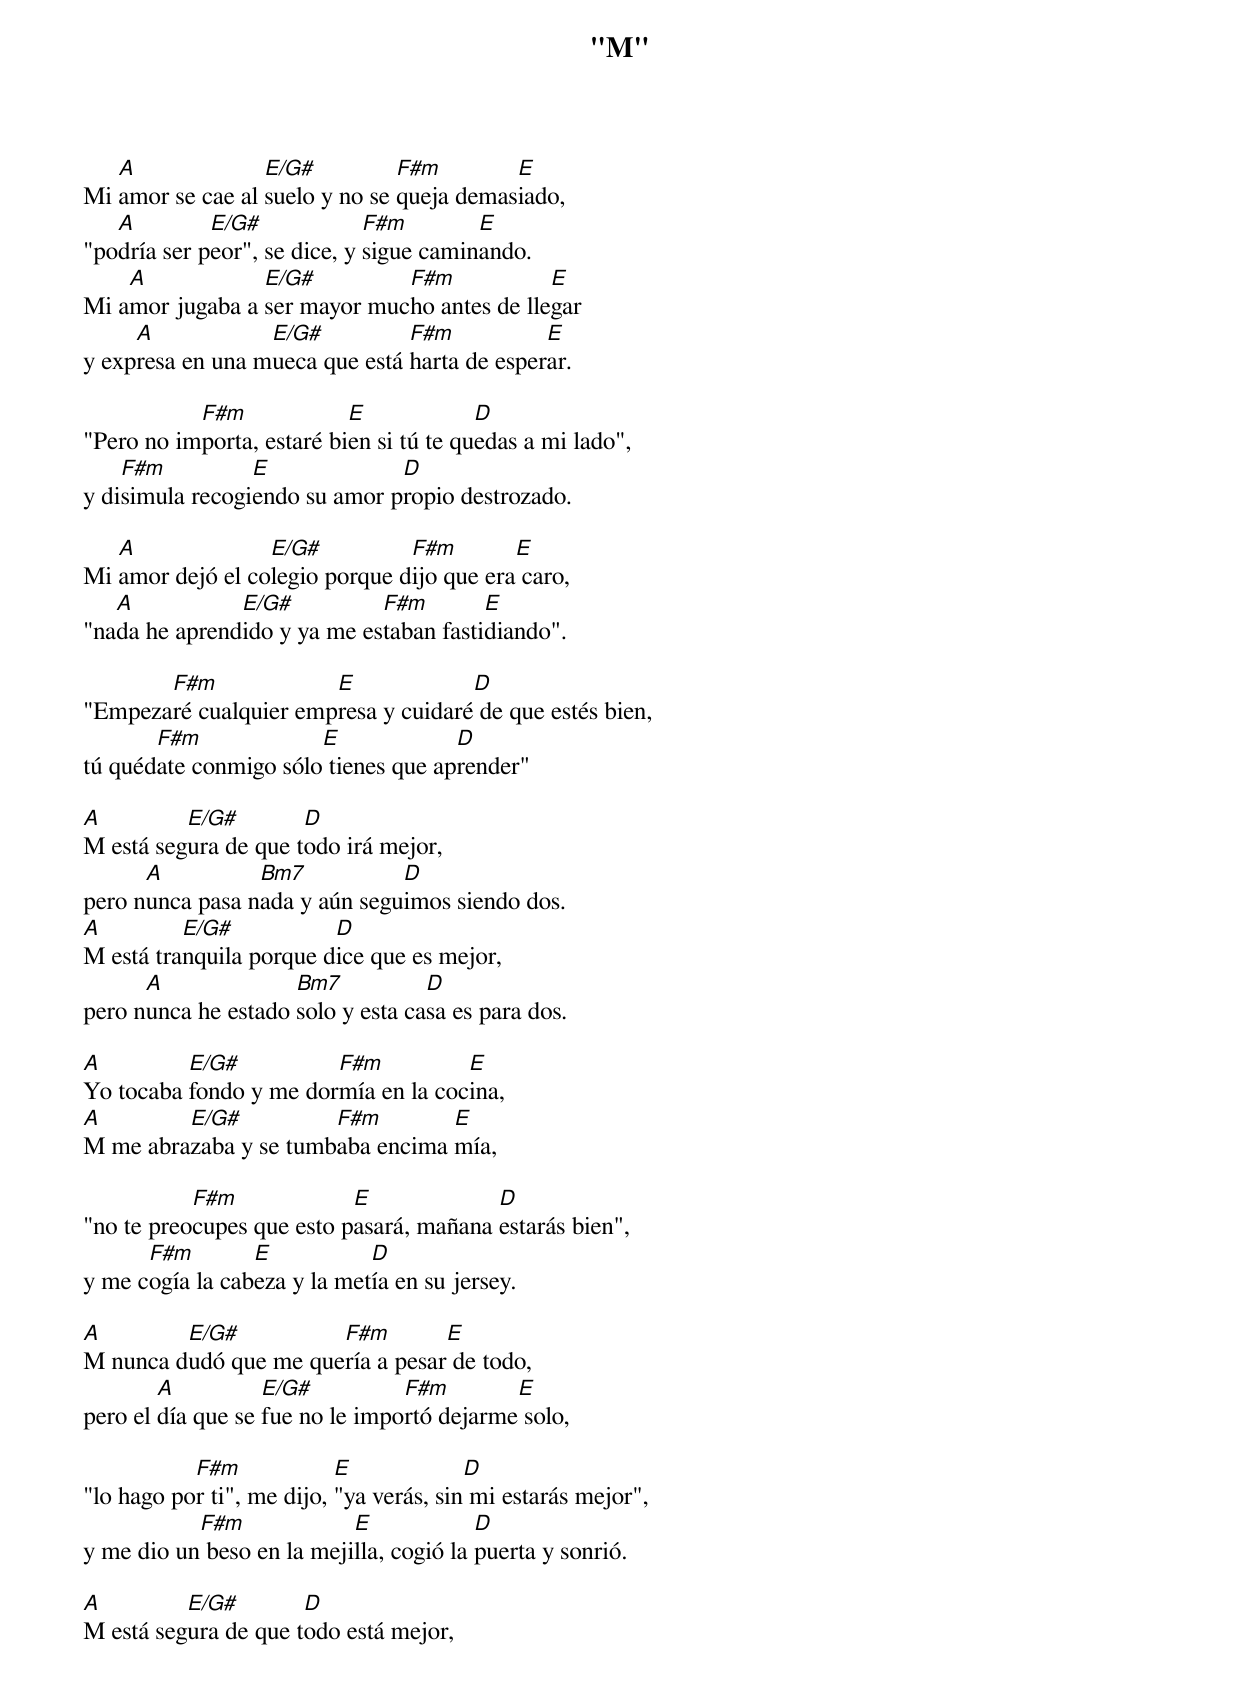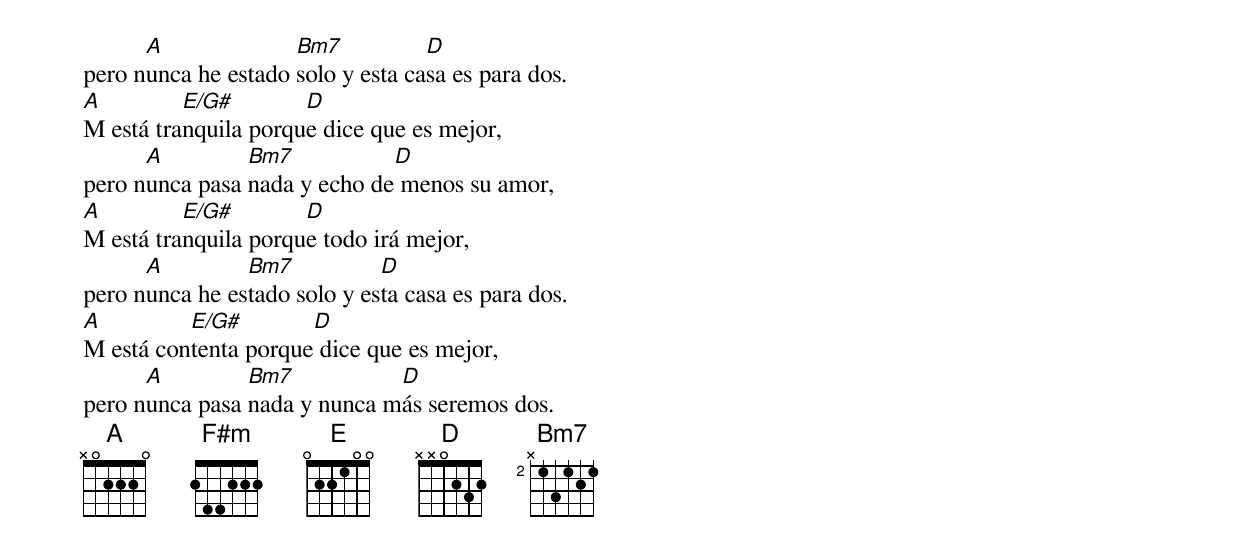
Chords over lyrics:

"M"
   A              E/G#          F#m        E
Mi amor se cae al suelo y no se queja demasiado,
   A         E/G#             F#m        E
"podría ser peor", se dice, y sigue caminando.
    A            E/G#         F#m            E
Mi amor jugaba a ser mayor mucho antes de llegar
     A            E/G#          F#m           E
y expresa en una mueca que está harta de esperar.

           F#m             E             D
"Pero no importa, estaré bien si tú te quedas a mi lado",
    F#m          E             D
y disimula recogiendo su amor propio destrozado.

   A              E/G#          F#m        E
Mi amor dejó el colegio porque dijo que era caro,
   A           E/G#          F#m        E
"nada he aprendido y ya me estaban fastidiando".

       F#m             E             D
"Empezaré cualquier empresa y cuidaré de que estés bien,
       F#m             E             D
tú quédate conmigo sólo tienes que aprender"

A         E/G#        D
M está segura de que todo irá mejor,
      A          Bm7           D
pero nunca pasa nada y aún seguimos siendo dos.
A         E/G#           D
M está tranquila porque dice que es mejor,
      A              Bm7           D
pero nunca he estado solo y esta casa es para dos.

A         E/G#          F#m          E
Yo tocaba fondo y me dormía en la cocina,
A        E/G#          F#m        E
M me abrazaba y se tumbaba encima mía,

           F#m             E             D
"no te preocupes que esto pasará, mañana estarás bien",
      F#m        E           D
y me cogía la cabeza y la metía en su jersey.

A        E/G#          F#m        E
M nunca dudó que me quería a pesar de todo,
        A          E/G#          F#m        E
pero el día que se fue no le importó dejarme solo,

           F#m             E             D
"lo hago por ti", me dijo, "ya verás, sin mi estarás mejor",
           F#m             E             D
y me dio un beso en la mejilla, cogió la puerta y sonrió.

A         E/G#        D
M está segura de que todo está mejor,
      A              Bm7           D
pero nunca he estado solo y esta casa es para dos.
A         E/G#        D
M está tranquila porque dice que es mejor,
      A         Bm7           D
pero nunca pasa nada y echo de menos su amor,
A         E/G#        D
M está tranquila porque todo irá mejor,
      A         Bm7           D
pero nunca he estado solo y esta casa es para dos.
A         E/G#        D
M está contenta porque dice que es mejor,
      A         Bm7           D
pero nunca pasa nada y nunca más seremos dos.
